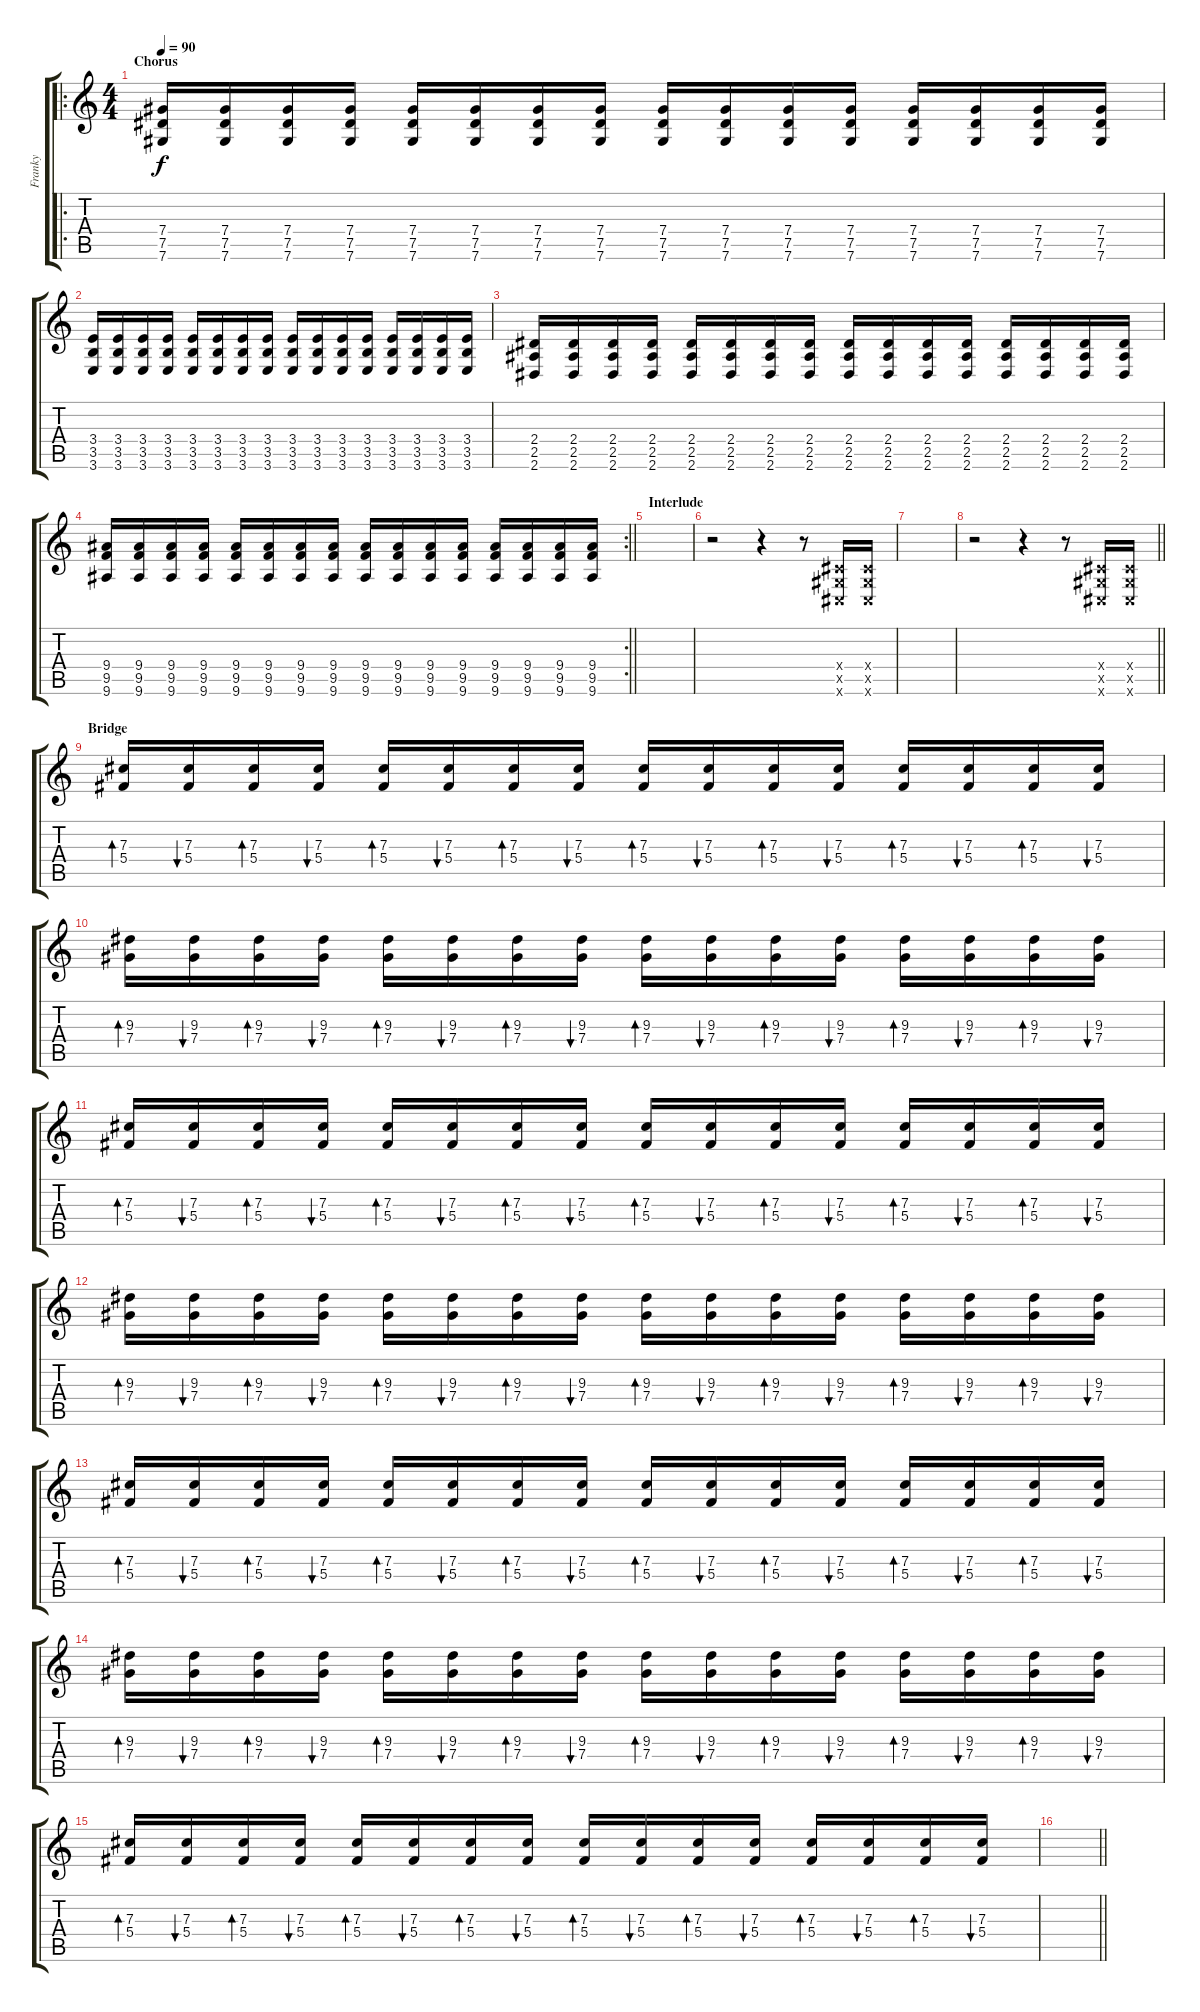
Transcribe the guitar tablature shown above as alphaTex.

\track ("Franky" "Franky") {instrument distortionguitar}
\staff {score tabs}
\tuning (Eb4 Bb3 Gb3 Db3 Ab2 Db2) {hide}
\ro
\ts (4 4)
\section ("" "Chorus")
\tempo 90
\clef g2
\ks c
(7.4 7.5 7.6).16{dy f} (7.4 7.5 7.6).16 (7.4 7.5 7.6).16 (7.4 7.5 7.6).16 (7.4 7.5 7.6).16 (7.4 7.5 7.6).16 (7.4 7.5 7.6).16 (7.4 7.5 7.6).16 (7.4 7.5 7.6).16 (7.4 7.5 7.6).16 (7.4 7.5 7.6).16 (7.4 7.5 7.6).16 (7.4 7.5 7.6).16 (7.4 7.5 7.6).16 (7.4 7.5 7.6).16 (7.4 7.5 7.6).16 |
(3.4 3.5 3.6).16 (3.4 3.5 3.6).16 (3.4 3.5 3.6).16 (3.4 3.5 3.6).16 (3.4 3.5 3.6).16 (3.4 3.5 3.6).16 (3.4 3.5 3.6).16 (3.4 3.5 3.6).16 (3.4 3.5 3.6).16 (3.4 3.5 3.6).16 (3.4 3.5 3.6).16 (3.4 3.5 3.6).16 (3.4 3.5 3.6).16 (3.4 3.5 3.6).16 (3.4 3.5 3.6).16 (3.4 3.5 3.6).16 |
(2.4 2.5 2.6).16 (2.4 2.5 2.6).16 (2.4 2.5 2.6).16 (2.4 2.5 2.6).16 (2.4 2.5 2.6).16 (2.4 2.5 2.6).16 (2.4 2.5 2.6).16 (2.4 2.5 2.6).16 (2.4 2.5 2.6).16 (2.4 2.5 2.6).16 (2.4 2.5 2.6).16 (2.4 2.5 2.6).16 (2.4 2.5 2.6).16 (2.4 2.5 2.6).16 (2.4 2.5 2.6).16 (2.4 2.5 2.6).16 |
\rc 2
\barLineRight lightlight
(9.4 9.5 9.6).16 (9.4 9.5 9.6).16 (9.4 9.5 9.6).16 (9.4 9.5 9.6).16 (9.4 9.5 9.6).16 (9.4 9.5 9.6).16 (9.4 9.5 9.6).16 (9.4 9.5 9.6).16 (9.4 9.5 9.6).16 (9.4 9.5 9.6).16 (9.4 9.5 9.6).16 (9.4 9.5 9.6).16 (9.4 9.5 9.6).16 (9.4 9.5 9.6).16 (9.4 9.5 9.6).16 (9.4 9.5 9.6).16 |
\section ("" "Interlude")
|
r.2 r.4 r.8 (0.4{x} 0.5{x} 0.6{x}).16 (0.4{x} 0.5{x} 0.6{x}).16 |
|
\barLineRight lightlight
r.2 r.4 r.8 (0.4{x} 0.5{x} 0.6{x}).16 (0.4{x} 0.5{x} 0.6{x}).16 |
\section ("" "Bridge")
(7.3 5.4).16{bd 60 instrument electricguitarclean} (7.3 5.4).16{bu 60 instrument electricguitarclean} (7.3 5.4).16{bd 60 instrument electricguitarclean} (7.3 5.4).16{bu 60 instrument electricguitarclean} (7.3 5.4).16{bd 60 instrument electricguitarclean} (7.3 5.4).16{bu 60 instrument electricguitarclean} (7.3 5.4).16{bd 60 instrument electricguitarclean} (7.3 5.4).16{bu 60 instrument electricguitarclean} (7.3 5.4).16{bd 60 instrument electricguitarclean} (7.3 5.4).16{bu 60 instrument electricguitarclean} (7.3 5.4).16{bd 60 instrument electricguitarclean} (7.3 5.4).16{bu 60 instrument electricguitarclean} (7.3 5.4).16{bd 60 instrument electricguitarclean} (7.3 5.4).16{bu 60 instrument electricguitarclean} (7.3 5.4).16{bd 60 instrument electricguitarclean} (7.3 5.4).16{bu 60 instrument electricguitarclean} |
(9.3 7.4).16{bd 60 instrument electricguitarclean} (9.3 7.4).16{bu 60 instrument electricguitarclean} (9.3 7.4).16{bd 60 instrument electricguitarclean} (9.3 7.4).16{bu 60 instrument electricguitarclean} (9.3 7.4).16{bd 60 instrument electricguitarclean} (9.3 7.4).16{bu 60 instrument electricguitarclean} (9.3 7.4).16{bd 60 instrument electricguitarclean} (9.3 7.4).16{bu 60 instrument electricguitarclean} (9.3 7.4).16{bd 60 instrument electricguitarclean} (9.3 7.4).16{bu 60 instrument electricguitarclean} (9.3 7.4).16{bd 60 instrument electricguitarclean} (9.3 7.4).16{bu 60 instrument electricguitarclean} (9.3 7.4).16{bd 60 instrument electricguitarclean} (9.3 7.4).16{bu 60 instrument electricguitarclean} (9.3 7.4).16{bd 60 instrument electricguitarclean} (9.3 7.4).16{bu 60 instrument electricguitarclean} |
(7.3 5.4).16{bd 60 instrument electricguitarclean} (7.3 5.4).16{bu 60 instrument electricguitarclean} (7.3 5.4).16{bd 60 instrument electricguitarclean} (7.3 5.4).16{bu 60 instrument electricguitarclean} (7.3 5.4).16{bd 60 instrument electricguitarclean} (7.3 5.4).16{bu 60 instrument electricguitarclean} (7.3 5.4).16{bd 60 instrument electricguitarclean} (7.3 5.4).16{bu 60 instrument electricguitarclean} (7.3 5.4).16{bd 60 instrument electricguitarclean} (7.3 5.4).16{bu 60 instrument electricguitarclean} (7.3 5.4).16{bd 60 instrument electricguitarclean} (7.3 5.4).16{bu 60 instrument electricguitarclean} (7.3 5.4).16{bd 60 instrument electricguitarclean} (7.3 5.4).16{bu 60 instrument electricguitarclean} (7.3 5.4).16{bd 60 instrument electricguitarclean} (7.3 5.4).16{bu 60 instrument electricguitarclean} |
(9.3 7.4).16{bd 60 instrument electricguitarclean} (9.3 7.4).16{bu 60 instrument electricguitarclean} (9.3 7.4).16{bd 60 instrument electricguitarclean} (9.3 7.4).16{bu 60 instrument electricguitarclean} (9.3 7.4).16{bd 60 instrument electricguitarclean} (9.3 7.4).16{bu 60 instrument electricguitarclean} (9.3 7.4).16{bd 60 instrument electricguitarclean} (9.3 7.4).16{bu 60 instrument electricguitarclean} (9.3 7.4).16{bd 60 instrument electricguitarclean} (9.3 7.4).16{bu 60 instrument electricguitarclean} (9.3 7.4).16{bd 60 instrument electricguitarclean} (9.3 7.4).16{bu 60 instrument electricguitarclean} (9.3 7.4).16{bd 60 instrument electricguitarclean} (9.3 7.4).16{bu 60 instrument electricguitarclean} (9.3 7.4).16{bd 60 instrument electricguitarclean} (9.3 7.4).16{bu 60 instrument electricguitarclean} |
(7.3 5.4).16{bd 60 instrument electricguitarclean} (7.3 5.4).16{bu 60 instrument electricguitarclean} (7.3 5.4).16{bd 60 instrument electricguitarclean} (7.3 5.4).16{bu 60 instrument electricguitarclean} (7.3 5.4).16{bd 60 instrument electricguitarclean} (7.3 5.4).16{bu 60 instrument electricguitarclean} (7.3 5.4).16{bd 60 instrument electricguitarclean} (7.3 5.4).16{bu 60 instrument electricguitarclean} (7.3 5.4).16{bd 60 instrument electricguitarclean} (7.3 5.4).16{bu 60 instrument electricguitarclean} (7.3 5.4).16{bd 60 instrument electricguitarclean} (7.3 5.4).16{bu 60 instrument electricguitarclean} (7.3 5.4).16{bd 60 instrument electricguitarclean} (7.3 5.4).16{bu 60 instrument electricguitarclean} (7.3 5.4).16{bd 60 instrument electricguitarclean} (7.3 5.4).16{bu 60 instrument electricguitarclean} |
(9.3 7.4).16{bd 60 instrument electricguitarclean} (9.3 7.4).16{bu 60 instrument electricguitarclean} (9.3 7.4).16{bd 60 instrument electricguitarclean} (9.3 7.4).16{bu 60 instrument electricguitarclean} (9.3 7.4).16{bd 60 instrument electricguitarclean} (9.3 7.4).16{bu 60 instrument electricguitarclean} (9.3 7.4).16{bd 60 instrument electricguitarclean} (9.3 7.4).16{bu 60 instrument electricguitarclean} (9.3 7.4).16{bd 60 instrument electricguitarclean} (9.3 7.4).16{bu 60 instrument electricguitarclean} (9.3 7.4).16{bd 60 instrument electricguitarclean} (9.3 7.4).16{bu 60 instrument electricguitarclean} (9.3 7.4).16{bd 60 instrument electricguitarclean} (9.3 7.4).16{bu 60 instrument electricguitarclean} (9.3 7.4).16{bd 60 instrument electricguitarclean} (9.3 7.4).16{bu 60 instrument electricguitarclean} |
(7.3 5.4).16{bd 60 instrument electricguitarclean} (7.3 5.4).16{bu 60 instrument electricguitarclean} (7.3 5.4).16{bd 60 instrument electricguitarclean} (7.3 5.4).16{bu 60 instrument electricguitarclean} (7.3 5.4).16{bd 60 instrument electricguitarclean} (7.3 5.4).16{bu 60 instrument electricguitarclean} (7.3 5.4).16{bd 60 instrument electricguitarclean} (7.3 5.4).16{bu 60 instrument electricguitarclean} (7.3 5.4).16{bd 60 instrument electricguitarclean} (7.3 5.4).16{bu 60 instrument electricguitarclean} (7.3 5.4).16{bd 60 instrument electricguitarclean} (7.3 5.4).16{bu 60 instrument electricguitarclean} (7.3 5.4).16{bd 60 instrument electricguitarclean} (7.3 5.4).16{bu 60 instrument electricguitarclean} (7.3 5.4).16{bd 60 instrument electricguitarclean} (7.3 5.4).16{bu 60 instrument electricguitarclean} |
\barLineRight lightlight
